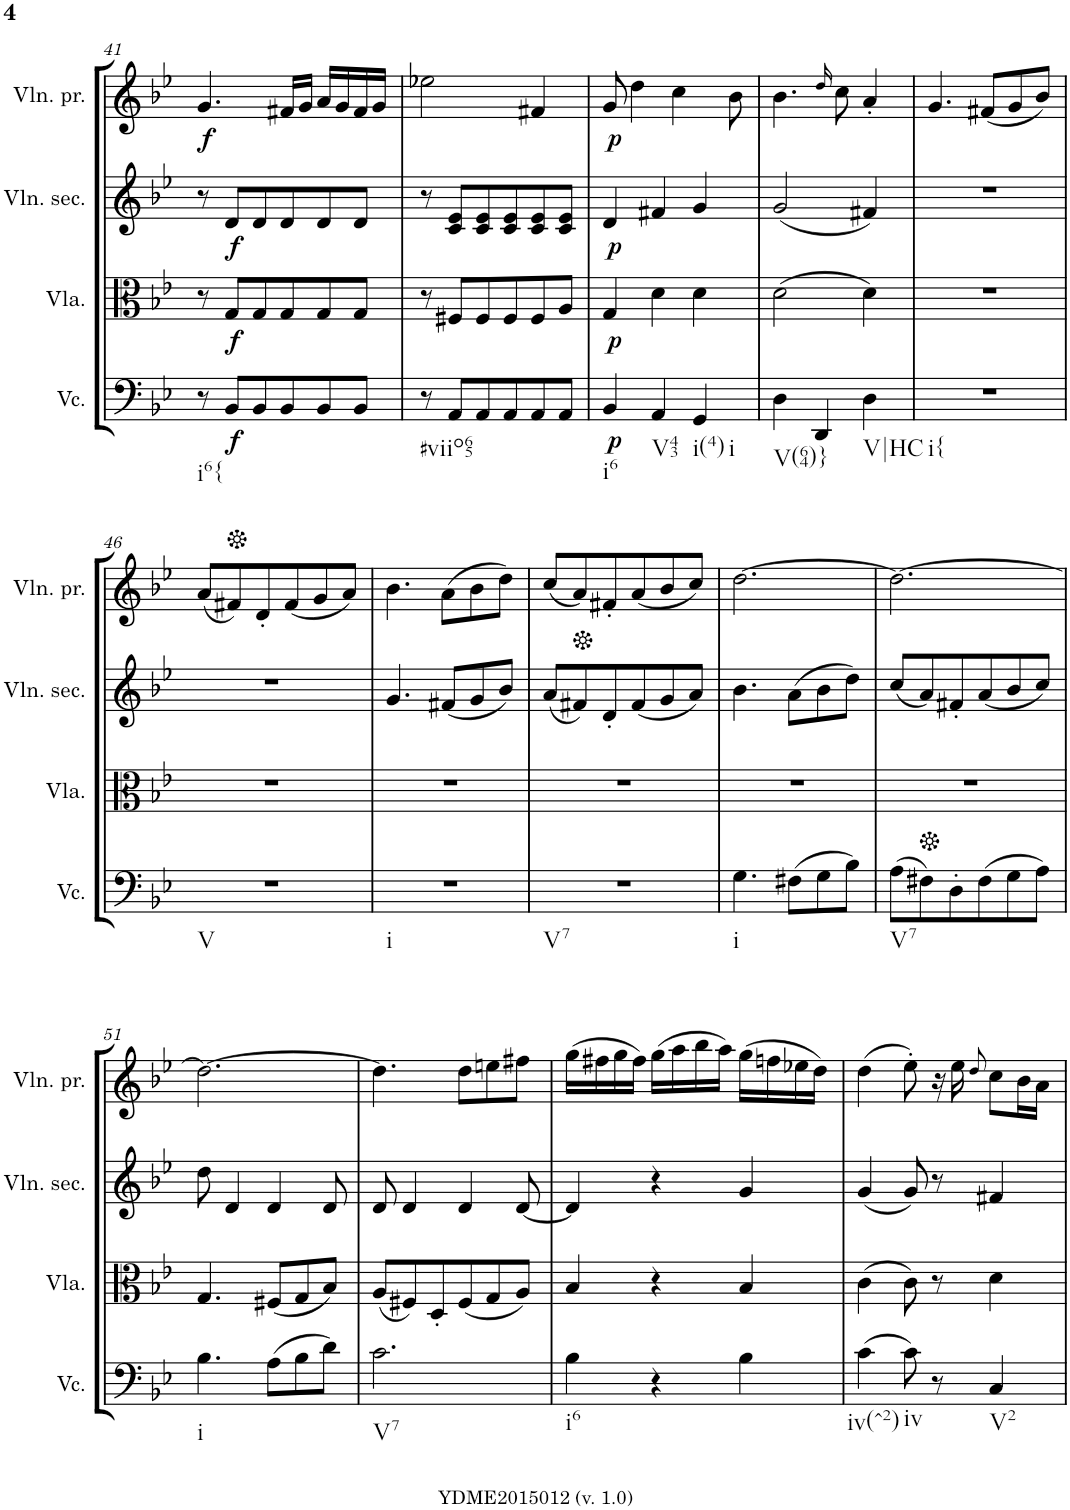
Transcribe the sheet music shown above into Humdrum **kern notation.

**kern	**dynam	**kern	**dynam	**kern	**dynam	**kern	**dynam
*part4	*part4	*part3	*part3	*part2	*part2	*part1	*part1
*staff4	*staff4	*staff3	*staff3	*staff2	*staff2	*staff1	*staff1
*I"Violoncelle	*	*I"Viola	*	*I"Violino secondo	*	*I"Violino primo	*
*I'Vc.	*	*I'Vla.	*	*I'Vln. sec.	*	*I'Vln. pr.	*
!!LO:PB:g=z
*clefF4	*	*clefC3	*	*clefG2	*	*clefG2	*
*k[b-e-]	*	*k[b-e-]	*	*k[b-e-]	*	*k[b-e-]	*
*M3/4	*	*M3/4	*	*M3/4	*	*M3/4	*
=41	=41	=41	=41	=41	=41	=41	=41
!LO:TX:b:t=i6{	!	!	!	!	!	!	!
!	!	!	!	!	!	!	!LO:DY:b
8r	.	8r	.	8r	.	4.g/	f
!	!LO:DY:b	!	!LO:DY:b	!	!LO:DY:b	!	!
8BB-/L	f	8G/L	f	8d/L	f	.	.
8BB-/	.	8G/	.	8d/	.	.	.
8BB-/	.	8G/	.	8d/	.	16f#X/LL	.
.	.	.	.	.	.	16g/JJ	.
8BB-/	.	8G/	.	8d/	.	16a/LL	.
.	.	.	.	.	.	16g/	.
8BB-/J	.	8G/J	.	8d/J	.	16f#/	.
.	.	.	.	.	.	16g/JJ	.
=42	=42	=42	=42	=42	=42	=42	=42
!LO:TX:b:t=#viio65	!	!	!	!	!	!	!
8r	.	8r	.	8r	.	2ee-X\	.
8AA/L	.	8F#X/L	.	8c/ 8e-/L	.	.	.
8AA/	.	8F#/	.	8c/ 8e-/	.	.	.
8AA/	.	8F#/	.	8c/ 8e-/	.	.	.
8AA/	.	8F#/	.	8c/ 8e-/	.	4f#X/	.
8AA/J	.	8A/J	.	8c/ 8e-/J	.	.	.
=43	=43	=43	=43	=43	=43	=43	=43
!LO:TX:b:t=i6	!	!	!	!	!	!	!
!	!LO:DY:b	!	!LO:DY:b	!	!LO:DY:b	!	!LO:DY:b
4BB-/	p	4G/	p	4d/	p	8g/	p
.	.	.	.	.	.	4dd\	.
!LO:TX:b:t=V43	!	!	!	!	!	!	!
4AA/	.	4d\	.	4f#X/	.	.	.
.	.	.	.	.	.	4cc\	.
!LO:TX:b:t=i(4)	!	!	!	!	!	!	!
!LO:TX:b:t=i	!	!	!	!	!	!	!
4GG/	.	4d\	.	4g/	.	.	.
.	.	.	.	.	.	8b-\	.
=44	=44	=44	=44	=44	=44	=44	=44
!LO:TX:b:t=V(64)}	!	!	!	!	!	!	!
4D\	.	(>2d\	.	(<2g/	.	4.b-\	.
4DD/	.	.	.	.	.	.	.
.	.	.	.	.	.	16qdd/	.
.	.	.	.	.	.	8cc\	.
!LO:TX:b:t=V|HC	!	!	!	!	!	!	!
4D\	.	4d\)	.	4f#X/)	.	4a'/	.
=45	=45	=45	=45	=45	=45	=45	=45
!LO:TX:b:t=i{	!	!	!	!	!	!	!
2.r	.	2.r	.	2.r	.	4.g/	.
.	.	.	.	.	.	(<8f#X/L	.
.	.	.	.	.	.	8g/	.
.	.	.	.	.	.	8b-/J)	.
!!LO:LB:g=z
=46	=46	=46	=46	=46	=46	=46	=46
!LO:TX:b:t=V	!	!	!	!	!	!	!
2.r	.	2.r	.	2.r	.	(<8a/L	.
.	.	.	.	.	.	8f#X/)	.
.	.	.	.	.	.	8d'/	.
.	.	.	.	.	.	(<8f#/	.
.	.	.	.	.	.	8g/	.
.	.	.	.	.	.	8a/J)	.
=47	=47	=47	=47	=47	=47	=47	=47
!LO:TX:b:t=i	!	!	!	!	!	!	!
2.r	.	2.r	.	4.g/	.	4.b-\	.
.	.	.	.	(<8f#X/L	.	(>8a\L	.
.	.	.	.	8g/	.	8b-\	.
.	.	.	.	8b-/J)	.	8dd\J)	.
=48	=48	=48	=48	=48	=48	=48	=48
!LO:TX:b:t=V7	!	!	!	!	!	!	!
2.r	.	2.r	.	(<8a/L	.	(<8cc/L	.
.	.	.	.	8f#X/)	.	8a/)	.
.	.	.	.	8d'/	.	8f#X'/	.
.	.	.	.	(<8f#/	.	(<8a/	.
.	.	.	.	8g/	.	8b-/	.
.	.	.	.	8a/J)	.	8cc/J)	.
=49	=49	=49	=49	=49	=49	=49	=49
!LO:TX:b:t=i	!	!	!	!	!	!	!
4.G\	.	2.r	.	4.b-\	.	[2.dd\	.
(>8F#X\L	.	.	.	(>8a\L	.	.	.
8G\	.	.	.	8b-\	.	.	.
8B-\J)	.	.	.	8dd\J)	.	.	.
=50	=50	=50	=50	=50	=50	=50	=50
!LO:TX:b:t=V7	!	!	!	!	!	!	!
(>8A\L	.	2.r	.	(<8cc/L	.	2.dd\_	.
8F#X\)	.	.	.	8a/)	.	.	.
8D'\	.	.	.	8f#X'/	.	.	.
(>8F#\	.	.	.	(<8a/	.	.	.
8G\	.	.	.	8b-/	.	.	.
8A\J)	.	.	.	8cc/J)	.	.	.
!!LO:LB:g=z
=51	=51	=51	=51	=51	=51	=51	=51
!LO:TX:b:t=i	!	!	!	!	!	!	!
4.B-\	.	4.G/	.	8dd\	.	2.dd\_	.
.	.	.	.	4d/	.	.	.
(>8A\L	.	(<8F#X/L	.	4d/	.	.	.
8B-\	.	8G/	.	.	.	.	.
8d\J)	.	8B-/J)	.	8d/	.	.	.
=52	=52	=52	=52	=52	=52	=52	=52
!LO:TX:b:t=V7	!	!	!	!	!	!	!
2.c\	.	(<8A/L	.	8d/	.	4.dd\]	.
.	.	8F#X/)	.	4d/	.	.	.
.	.	8D'/	.	.	.	.	.
.	.	(<8F#/	.	4d/	.	8dd\L	.
.	.	8G/	.	.	.	8een\	.
.	.	8A/J)	.	[8d/	.	8ff#X\J	.
=53	=53	=53	=53	=53	=53	=53	=53
!LO:TX:b:t=i6	!	!	!	!	!	!	!
4B-\	.	4B-/	.	4d/]	.	(>16gg\LL	.
.	.	.	.	.	.	16ff#X\	.
.	.	.	.	.	.	16gg\	.
.	.	.	.	.	.	16ff#\JJ)	.
4r	.	4r	.	4r	.	(>16gg\LL	.
.	.	.	.	.	.	16aa\	.
.	.	.	.	.	.	16bb-\	.
.	.	.	.	.	.	16aa\JJ)	.
4B-\	.	4B-/	.	4g/	.	(>16gg\LL	.
.	.	.	.	.	.	16ffn\	.
.	.	.	.	.	.	16ee-X\	.
.	.	.	.	.	.	16dd\JJ)	.
=54	=54	=54	=54	=54	=54	=54	=54
!LO:TX:b:t=iv(^2)	!	!	!	!	!	!	!
(>4c\	.	(>4c\	.	(<4g/	.	(>4dd\	.
!LO:TX:b:t=iv	!	!	!	!	!	!	!
8c\)	.	8c\)	.	8g/)	.	8ee-'\)	.
8r	.	8r	.	8r	.	16r	.
.	.	.	.	.	.	16ee-\	.
.	.	.	.	.	.	8qdd/	.
!LO:TX:b:t=V2	!	!	!	!	!	!	!
4C/	.	4d\	.	4f#X/	.	8cc\L	.
.	.	.	.	.	.	16b-\L	.
.	.	.	.	.	.	16a\JJ	.
=	=	=	=	=	=	=	=
*-	*-	*-	*-	*-	*-	*-	*-
